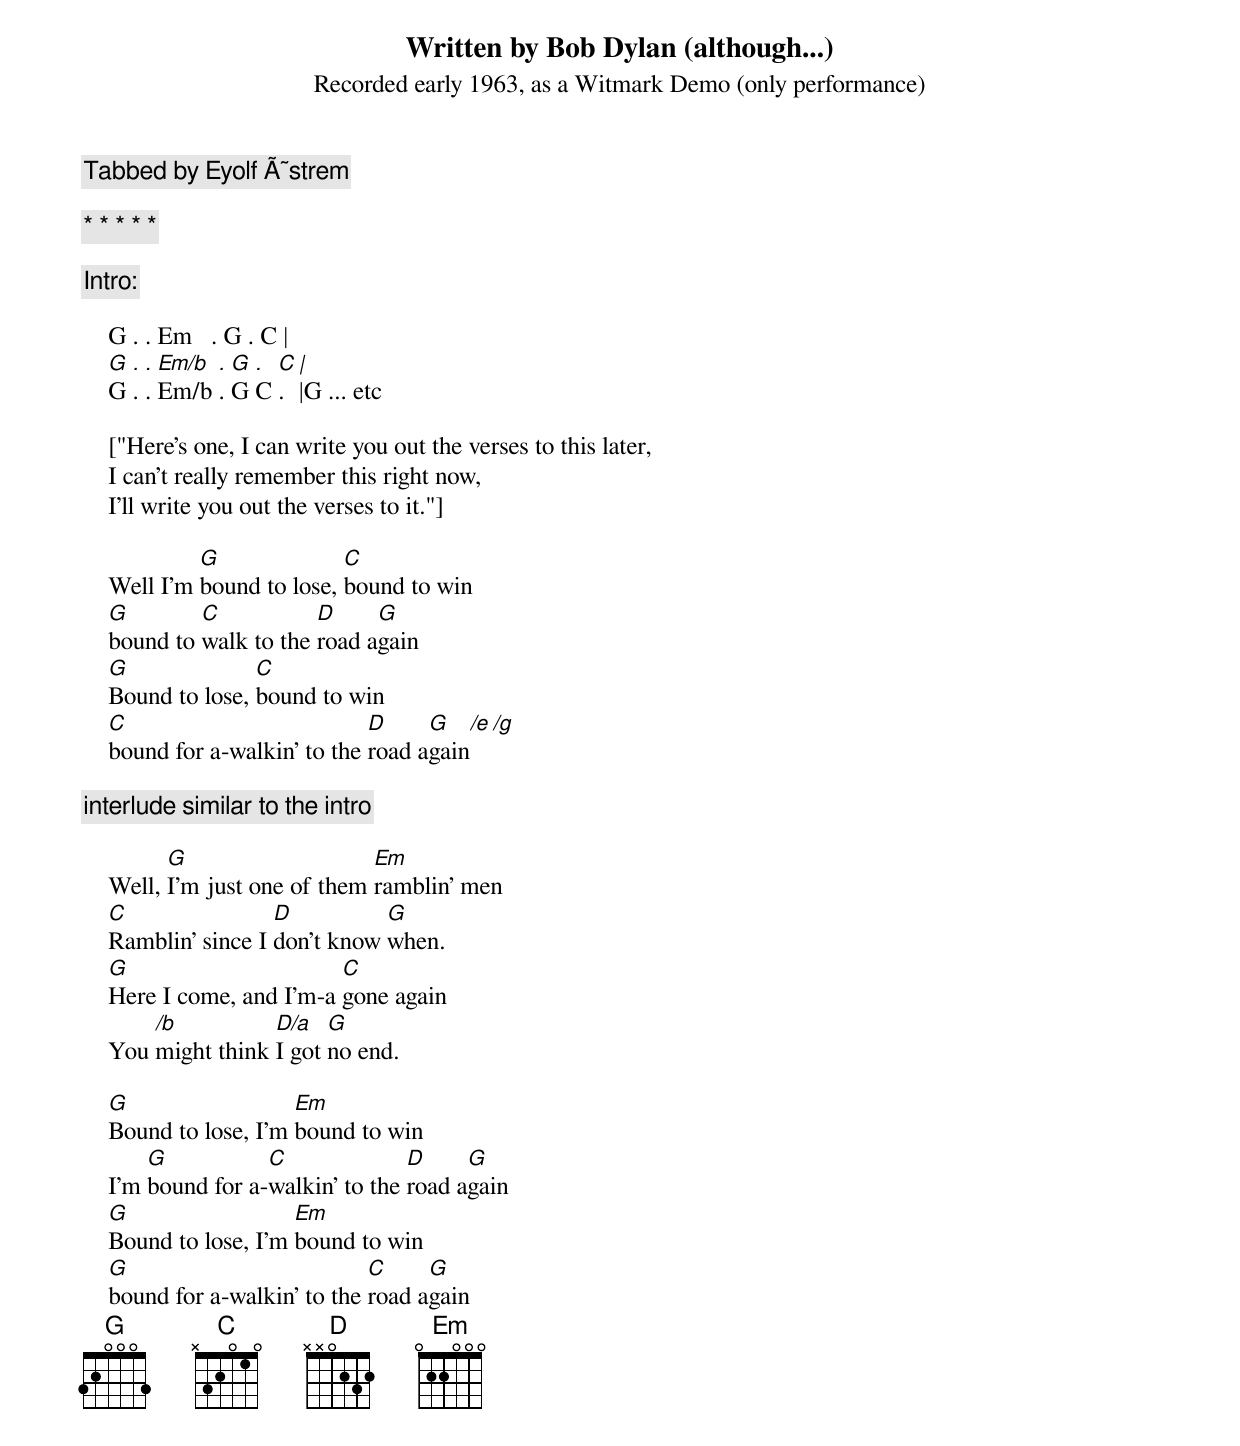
Written by Bob Dylan (although...)
Recorded early 1963, as a Witmark Demo (only performance)
Tabbed by Eyolf Ã˜strem

* * * * *

    [Intro:]

    G . . Em   . G . C |
    G . . Em/b . G . C |
    G . . Em/b . G C . |G ... etc

    ["Here's one, I can write you out the verses to this later,
    I can't really remember this right now,
    I'll write you out the verses to it."]

             G              C
    Well I'm bound to lose, bound to win
    G        C           D     G
    bound to walk to the road again
    G              C
    Bound to lose, bound to win
    C                          D     G     /e /g
    bound for a-walkin' to the road again

    [interlude similar to the intro]

          G                    Em
    Well, I'm just one of them ramblin' men
    C                D          G
    Ramblin' since I don't know when.
    G                      C
    Here I come, and I'm-a gone again
        /b          D/a   G
    You might think I got no end.

    G                  Em
    Bound to lose, I'm bound to win
        G           C              D     G
    I'm bound for a-walkin' to the road again
    G                  Em
    Bound to lose, I'm bound to win
    G                          C     G
    bound for a-walkin' to the road again
